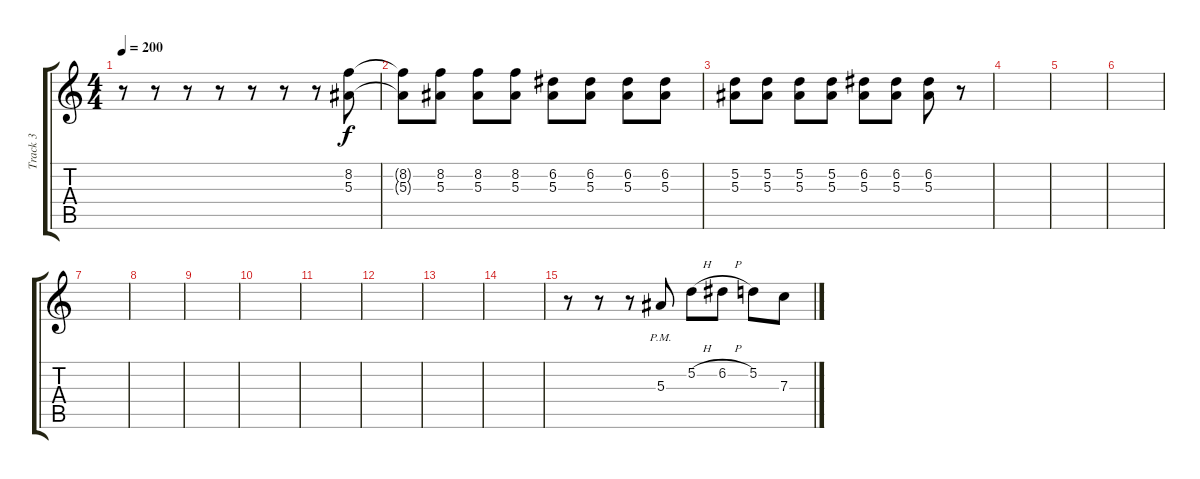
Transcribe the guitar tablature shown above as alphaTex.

\track ("Track 3" "Track 3") {instrument distortionguitar}
\staff {score tabs}
\tuning (D4 A3 F3 C3 G2 C2) {hide}
\ts (4 4)
\tempo 200
\clef g2
\ks c
r.8{dy f} r.8 r.8 r.8 r.8 r.8 r.8 (8.2 5.3).8 |
(8.2{t} 5.3{t}).8 (8.2 5.3).8 (8.2 5.3).8 (8.2 5.3).8 (6.2 5.3).8 (6.2 5.3).8 (6.2 5.3).8 (6.2 5.3).8 |
(5.2 5.3).8 (5.2 5.3).8 (5.2 5.3).8 (5.2 5.3).8 (6.2 5.3).8 (6.2 5.3).8 (6.2 5.3).8 r.8 |
|
|
|
|
|
|
|
|
|
|
|
r.8 r.8 r.8 5.3{pm}.8 5.2{h}.8 6.2{h}.8 5.2.8 7.3.8
